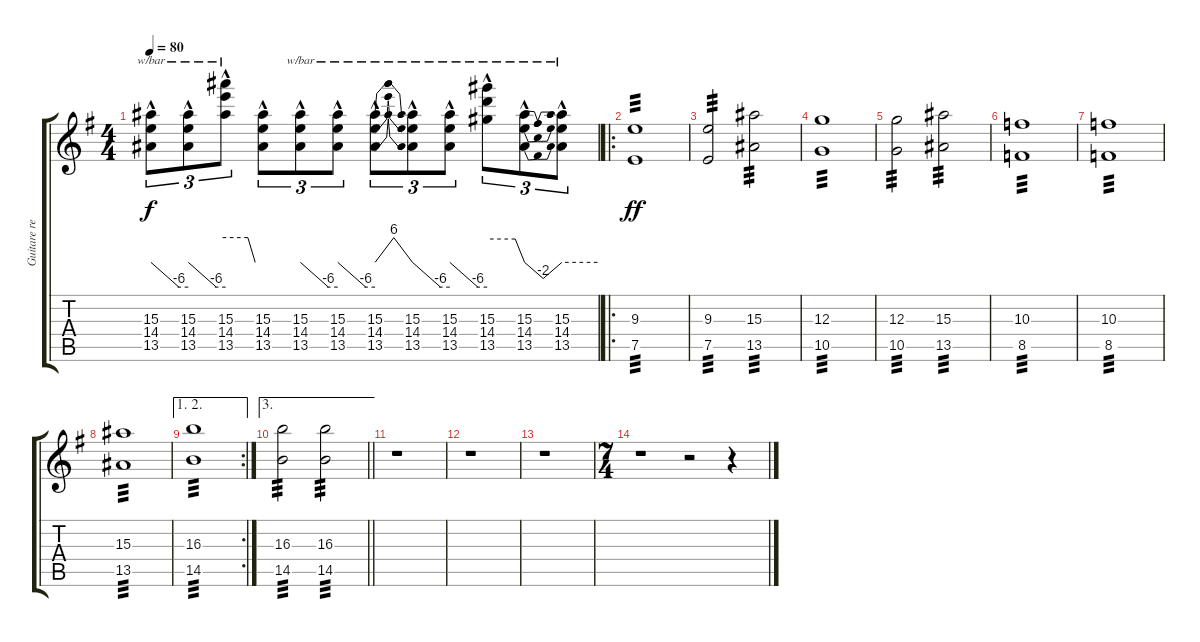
\track ("Guitare refrains" "Guitare re") {instrument overdrivenguitar}
\staff {score tabs}
\tuning (E4 B3 G3 D3 A2 E2) {hide}
\ts (4 4)
\tempo 80
\clef g2
\ks g
(15.3{hac} 14.4{hac} 13.5{hac}).8{tu (3 2) tbe (custom default 0 0 45 -24 60 -24) dy f} (15.3{hac} 14.4{hac} 13.5{hac}).8{tu (3 2) tbe (custom default 0 0 45 -24 60 -24)} (15.3{hac} 14.4{hac} 13.5{hac}).8{tu (3 2) tbe (custom default 0 24 45 24 60 0)} (15.3{hac} 14.4{hac} 13.5{hac}).8{tu (3 2)} (15.3{hac} 14.4{hac} 13.5{hac}).8{tu (3 2) tbe (custom default 0 0 45 -24 60 -24)} (15.3{hac} 14.4{hac} 13.5{hac}).8{tu (3 2) tbe (custom default 0 0 45 -24 60 -24)} (15.3{hac} 14.4{hac} 13.5{hac}).8{tu (3 2) tbe (dip default 0 0 30 24 60 0)} (15.3{hac} 14.4{hac} 13.5{hac}).8{tu (3 2) tbe (custom default 0 0 45 -24 60 -24)} (15.3{hac} 14.4{hac} 13.5{hac}).8{tu (3 2) tbe (custom default 0 0 45 -24 60 -24)} (15.3{hac} 14.4{hac} 13.5{hac}).8{tu (3 2) tbe (custom default 0 20 45 20 60 0)} (15.3{hac} 14.4{hac} 13.5{hac}).8{tu (3 2) tbe (dip default 0 0 30 -8 60 0)} (15.3{hac} 14.4{hac} 13.5{hac}).8{tu (3 2) tbe (hold default 0 0 60 0)} |
\ro
(9.3 7.5).1{tp 3 dy ff} |
(9.3 7.5).2{tp 3} (15.3 13.5).2{tp 3} |
(12.3 10.5).1{tp 3} |
(12.3 10.5).2{tp 3} (15.3 13.5).2{tp 3} |
(10.3 8.5).1{tp 3} |
(10.3 8.5).1{tp 3} |
(15.3 13.5).1{tp 3} |
\ae (1 2)
\rc 2
(16.3 14.5).1{tp 3} |
\ae 3
\barLineRight lightlight
(16.3 14.5).2{tp 3} (16.3 14.5).2{tp 3} |
r.1 |
r.1 |
r.1 |
\ts (7 4)
r.1 r.2 r.4
